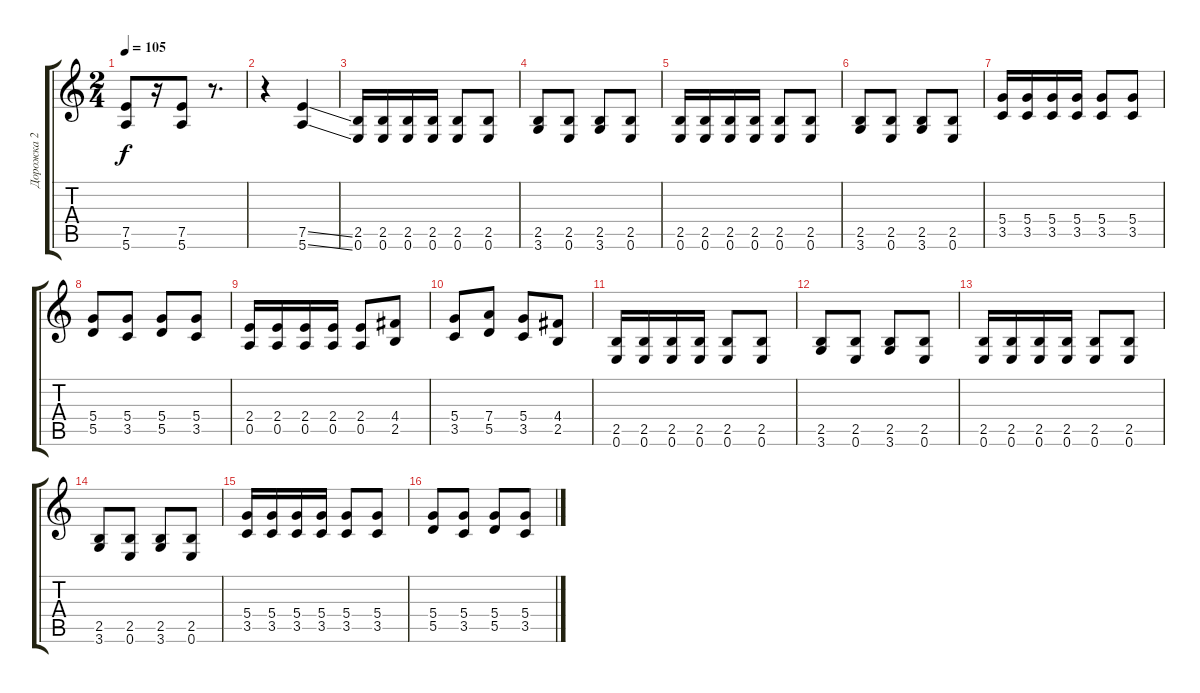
\track ("Дорожка 2" "Дорожка 2") {instrument distortionguitar}
\staff {score tabs}
\tuning (E4 B3 G3 D3 A2 E2) {hide}
\ts (2 4)
\tempo 105
\clef g2
\ks c
(7.5 5.6).8{dy f} r.16 (7.5 5.6).8 r.8{d} |
r.4 (7.5{ss} 5.6{ss}).4 |
(2.5 0.6).16 (2.5 0.6).16 (2.5 0.6).16 (2.5 0.6).16 (2.5 0.6).8 (2.5 0.6).8 |
(2.5 3.6).8 (2.5 0.6).8 (2.5 3.6).8 (2.5 0.6).8 |
(2.5 0.6).16 (2.5 0.6).16 (2.5 0.6).16 (2.5 0.6).16 (2.5 0.6).8 (2.5 0.6).8 |
(2.5 3.6).8 (2.5 0.6).8 (2.5 3.6).8 (2.5 0.6).8 |
(5.4 3.5).16 (5.4 3.5).16 (5.4 3.5).16 (5.4 3.5).16 (5.4 3.5).8 (5.4 3.5).8 |
(5.4 5.5).8 (5.4 3.5).8 (5.4 5.5).8 (5.4 3.5).8 |
(2.4 0.5).16 (2.4 0.5).16 (2.4 0.5).16 (2.4 0.5).16 (2.4 0.5).8 (4.4 2.5).8 |
(5.4 3.5).8 (7.4 5.5).8 (5.4 3.5).8 (4.4 2.5).8 |
(2.5 0.6).16 (2.5 0.6).16 (2.5 0.6).16 (2.5 0.6).16 (2.5 0.6).8 (2.5 0.6).8 |
(2.5 3.6).8 (2.5 0.6).8 (2.5 3.6).8 (2.5 0.6).8 |
(2.5 0.6).16 (2.5 0.6).16 (2.5 0.6).16 (2.5 0.6).16 (2.5 0.6).8 (2.5 0.6).8 |
(2.5 3.6).8 (2.5 0.6).8 (2.5 3.6).8 (2.5 0.6).8 |
(5.4 3.5).16 (5.4 3.5).16 (5.4 3.5).16 (5.4 3.5).16 (5.4 3.5).8 (5.4 3.5).8 |
(5.4 5.5).8 (5.4 3.5).8 (5.4 5.5).8 (5.4 3.5).8
